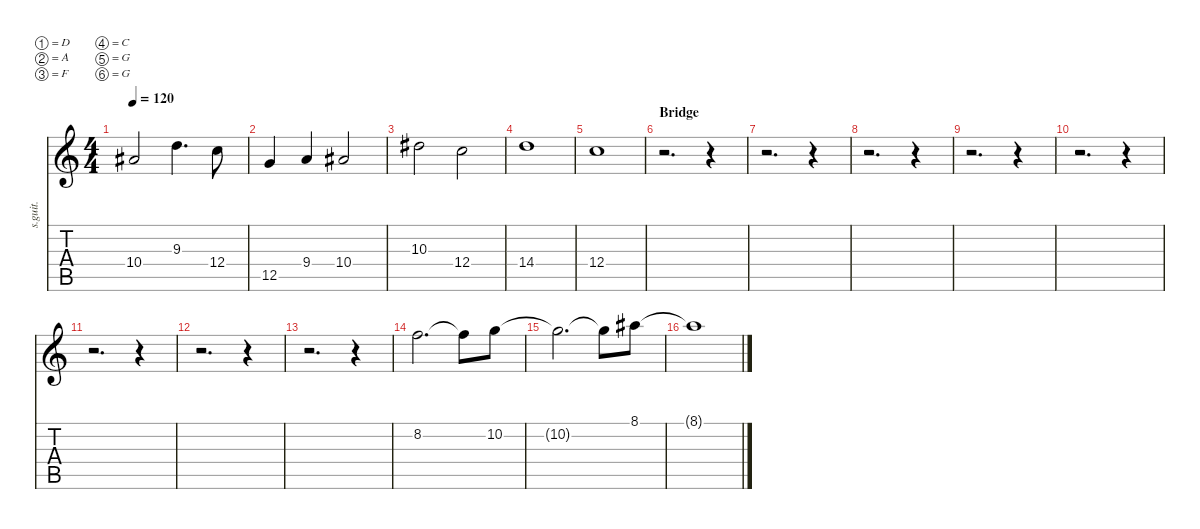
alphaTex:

\defaultSystemsLayout 4
\hideDynamics
\bracketExtendMode nobrackets
\track ("Lead Guitar" "s.guit.") {instrument electricguitarjazz}
\staff {score tabs}
\tuning (D4 A3 F3 C3 G2 G1)
\ts (4 4)
\tempo 120
\clef g2
\ks c
10.4{acc #}.2{lyrics (0 "") lyrics (1 "") lyrics (2 "") lyrics (3 "") lyrics (4 "") dy f} 9.3.4{d lyrics (0 "") lyrics (1 "") lyrics (2 "") lyrics (3 "") lyrics (4 "")} 12.4.8{lyrics (0 "") lyrics (1 "") lyrics (2 "") lyrics (3 "") lyrics (4 "")} |
12.5.4{lyrics (0 "") lyrics (1 "") lyrics (2 "") lyrics (3 "") lyrics (4 "")} 9.4.4{lyrics (0 "") lyrics (1 "") lyrics (2 "") lyrics (3 "") lyrics (4 "")} 10.4{acc #}.2{lyrics (0 "") lyrics (1 "") lyrics (2 "") lyrics (3 "") lyrics (4 "")} |
10.3{acc #}.2{lyrics (0 "") lyrics (1 "") lyrics (2 "") lyrics (3 "") lyrics (4 "")} 12.4.2{lyrics (0 "") lyrics (1 "") lyrics (2 "") lyrics (3 "") lyrics (4 "")} |
14.4.1{lyrics (0 "") lyrics (1 "") lyrics (2 "") lyrics (3 "") lyrics (4 "")} |
12.4.1{lyrics (0 "") lyrics (1 "") lyrics (2 "") lyrics (3 "") lyrics (4 "")} |
\section ("" "Bridge")
r.2{d} r.4 |
r.2{d} r.4 |
r.2{d} r.4 |
r.2{d} r.4 |
r.2{d} r.4 |
r.2{d} r.4 |
r.2{d} r.4 |
r.2{d} r.4 |
8.2.2{d lyrics (0 "") lyrics (1 "") lyrics (2 "") lyrics (3 "") lyrics (4 "") dy mf} 8.2{t}.8{lyrics (0 "") lyrics (1 "") lyrics (2 "") lyrics (3 "") lyrics (4 "")} 10.2.8{lyrics (0 "") lyrics (1 "") lyrics (2 "") lyrics (3 "") lyrics (4 "")} |
10.2{t}.2{d lyrics (0 "") lyrics (1 "") lyrics (2 "") lyrics (3 "") lyrics (4 "")} 10.2{t}.8{lyrics (0 "") lyrics (1 "") lyrics (2 "") lyrics (3 "") lyrics (4 "")} 8.1{acc #}.8{lyrics (0 "") lyrics (1 "") lyrics (2 "") lyrics (3 "") lyrics (4 "")} |
8.1{t acc #}.1{lyrics (0 "") lyrics (1 "") lyrics (2 "") lyrics (3 "") lyrics (4 "")}
